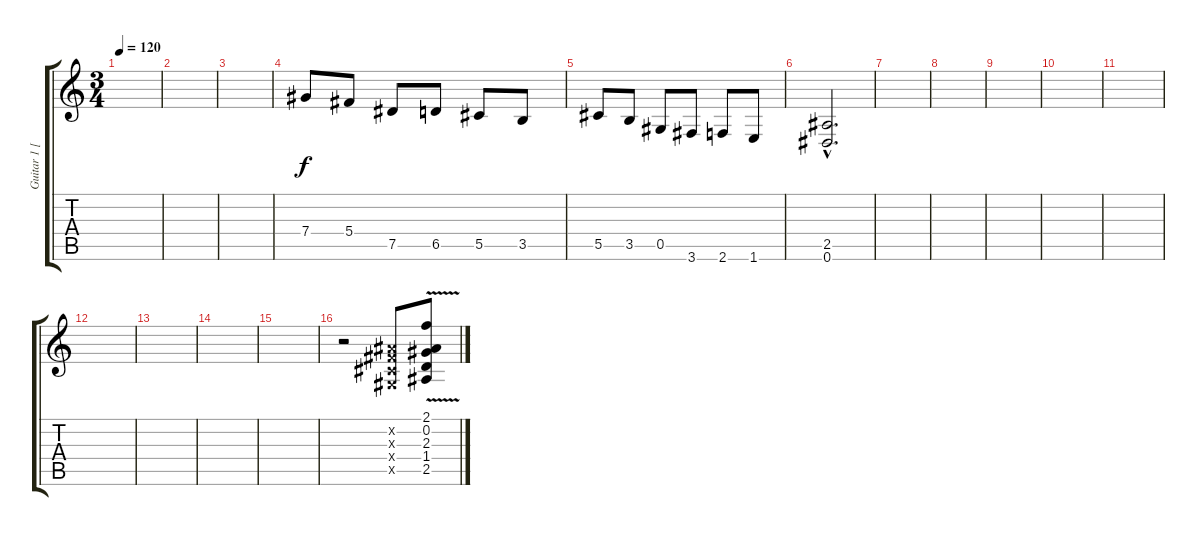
\track ("Guitar 1 [Slash]" "Guitar 1 [") {instrument overdrivenguitar}
\staff {score tabs}
\tuning (Eb4 Bb3 Gb3 Db3 Ab2 Eb2) {hide}
\ts (3 4)
\tempo 120
\clef g2
\ks c
|
|
|
7.4.8{dy f} 5.4.8 7.5.8 6.5.8 5.5.8 3.5.8 |
5.5.8 3.5.8 0.5.8 3.6.8 2.6.8 1.6.8 |
(2.5{hac} 0.6{hac}).2{d} |
|
|
|
|
|
|
|
|
|
r.2 (0.2{x} 0.3{x} 0.4{x} 0.5{x}).8 (2.1{v} 0.2{v} 2.3{v} 1.4 2.5).8
